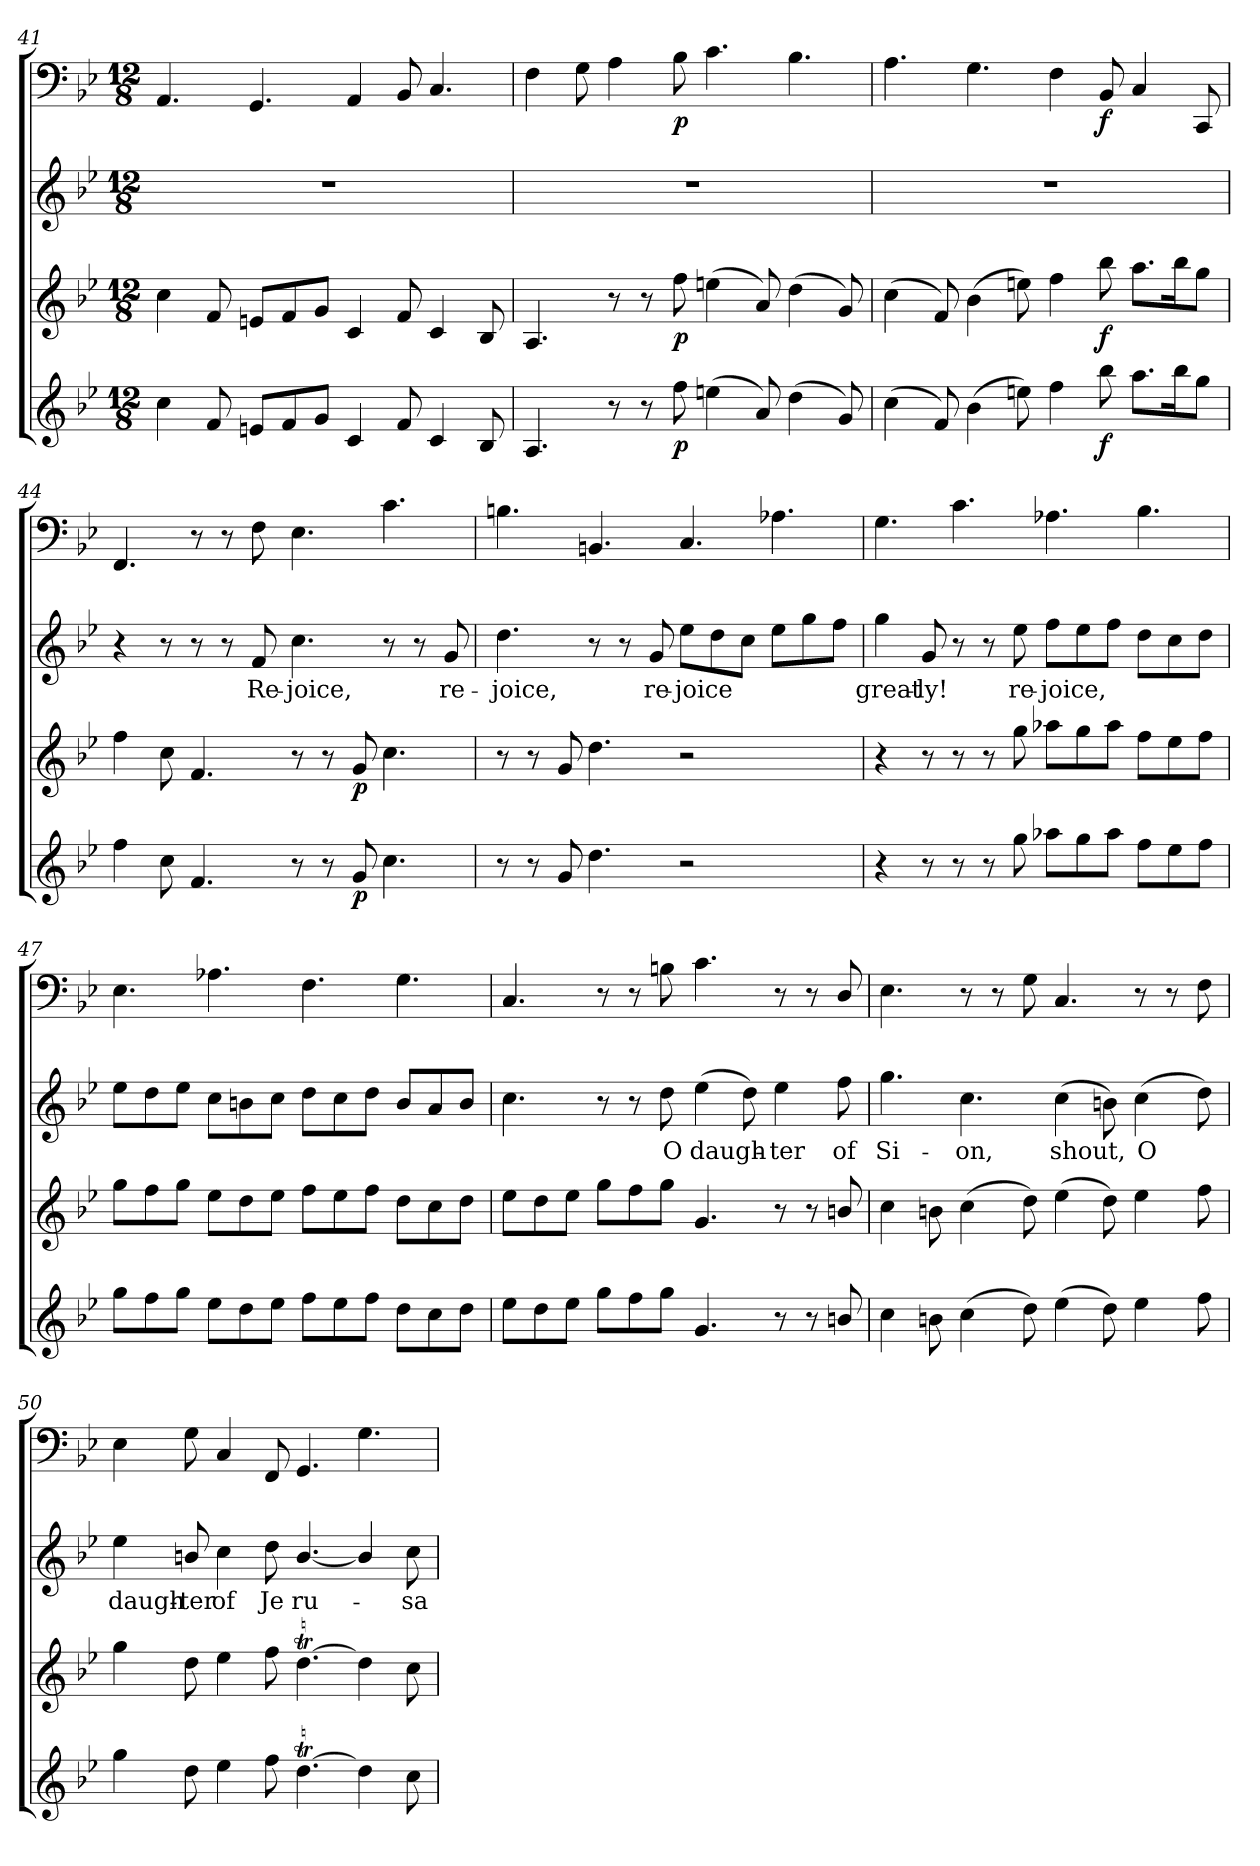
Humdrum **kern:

**kern	**dynam	**kern	**dynam	**kern	**text	**kern	**dynam
*part4	*part4	*part3	*part3	*part2	*part2	*part1	*part1
*staff4	*staff4	*staff3	*staff3	*staff2	*staff2	*staff1	*staff1
*clefG2	*	*clefG2	*	*clefG2	*	*clefF4	*
*k[b-e-]	*	*k[b-e-]	*	*k[b-e-]	*	*k[b-e-]	*
*B-:	*	*B-:	*	*B-:	*	*B-:	*
*M12/8	*	*M12/8	*	*M12/8	*	*M12/8	*
=41	=41	=41	=41	=41	=41	=41	=41
4cc\	.	4cc\	.	1.r	.	4.AA/	.
8f/	.	8f/	.	.	.	.	.
8en/L	.	8en/L	.	.	.	4.GG/	.
8f/	.	8f/	.	.	.	.	.
8g/J	.	8g/J	.	.	.	.	.
4c/	.	4c/	.	.	.	4AA/	.
8f/	.	8f/	.	.	.	8BB-/	.
4c/	.	4c/	.	.	.	4.C/	.
8B-/	.	8B-/	.	.	.	.	.
=42	=42	=42	=42	=42	=42	=42	=42
4.A/	.	4.A/	.	1.r	.	4F\	.
.	.	.	.	.	.	8G\	.
8r	.	8r	.	.	.	4A\	.
8r	.	8r	.	.	.	.	.
8ff\	p	8ff\	p	.	.	8B-\	p
(4een\	.	(4een\	.	.	.	4.c\	.
8a/)	.	8a/)	.	.	.	.	.
(4dd\	.	(4dd\	.	.	.	4.B-\	.
8g/)	.	8g/)	.	.	.	.	.
=43	=43	=43	=43	=43	=43	=43	=43
(4cc\	.	(4cc\	.	1.r	.	4.A\	.
8f/)	.	8f/)	.	.	.	.	.
(4b-\	.	(4b-\	.	.	.	4.G\	.
8een\)	.	8een\)	.	.	.	.	.
4ff\	.	4ff\	.	.	.	4F\	.
8bb-\	f	8bb-\	f	.	.	8BB-/	f
8.aa\L	.	8.aa\L	.	.	.	4C/	.
16bb-\K	.	16bb-\K	.	.	.	.	.
8gg\J	.	8gg\J	.	.	.	8CC/	.
=44	=44	=44	=44	=44	=44	=44	=44
4ff\	.	4ff\	.	4r	.	4.FF/	.
8cc\	.	8cc\	.	8r	.	.	.
4.f/	.	4.f/	.	8r	.	8r	.
.	.	.	.	8r	.	8r	.
.	.	.	.	8f/	Re-	8F\	.
8r	.	8r	.	4.cc\	-joice,	4.E-\	.
8r	.	8r	.	.	.	.	.
8g/	p	8g/	p	.	.	.	.
4.cc\	.	4.cc\	.	8r	.	4.c\	.
.	.	.	.	8r	.	.	.
.	.	.	.	8g/	re-	.	.
=45	=45	=45	=45	=45	=45	=45	=45
8r	.	8r	.	4.dd\	-joice,	4.Bn\	.
8r	.	8r	.	.	.	.	.
8g/	.	8g/	.	.	.	.	.
4.dd\	.	4.dd\	.	8r	.	4.BBn/	.
.	.	.	.	8r	.	.	.
.	.	.	.	8g/	re-	.	.
2r	.	2r	.	8ee-\L	-joice	4.C/	.
.	.	.	.	8dd\	.	.	.
.	.	.	.	8cc\J	.	.	.
.	.	.	.	8ee-\L	.	4.A-X\	.
4ryy	.	4ryy	.	8gg\	.	.	.
.	.	.	.	8ff\J	.	.	.
=46	=46	=46	=46	=46	=46	=46	=46
4r	.	4r	.	4gg\	great-	4.G\	.
8r	.	8r	.	8g/	-ly!	.	.
8r	.	8r	.	8r	.	4.c\	.
8r	.	8r	.	8r	.	.	.
8gg\	.	8gg\	.	8ee-\	re-	.	.
8aa-X\L	.	8aa-X\L	.	8ff\L	-joice,	4.A-X\	.
8gg\	.	8gg\	.	8ee-\	.	.	.
8aa-\J	.	8aa-\J	.	8ff\J	.	.	.
8ff\L	.	8ff\L	.	8dd\L	.	4.B-\	.
8ee-\	.	8ee-\	.	8cc\	.	.	.
8ff\J	.	8ff\J	.	8dd\J	.	.	.
=47	=47	=47	=47	=47	=47	=47	=47
8gg\L	.	8gg\L	.	8ee-\L	.	4.E-\	.
8ff\	.	8ff\	.	8dd\	.	.	.
8gg\J	.	8gg\J	.	8ee-\J	.	.	.
8ee-\L	.	8ee-\L	.	8cc\L	.	4.A-X\	.
8dd\	.	8dd\	.	8bn\	.	.	.
8ee-\J	.	8ee-\J	.	8cc\J	.	.	.
8ff\L	.	8ff\L	.	8dd\L	.	4.F\	.
8ee-\	.	8ee-\	.	8cc\	.	.	.
8ff\J	.	8ff\J	.	8dd\J	.	.	.
8dd\L	.	8dd\L	.	8b/L	.	4.G\	.
8cc\	.	8cc\	.	8a/	.	.	.
8dd\J	.	8dd\J	.	8b/J	.	.	.
=48	=48	=48	=48	=48	=48	=48	=48
8ee-\L	.	8ee-\L	.	4.cc\	.	4.C/	.
8dd\	.	8dd\	.	.	.	.	.
8ee-\J	.	8ee-\J	.	.	.	.	.
8gg\L	.	8gg\L	.	8r	.	8r	.
8ff\	.	8ff\	.	8r	.	8r	.
8gg\J	.	8gg\J	.	8dd\	O	8Bn\	.
4.g/	.	4.g/	.	(4ee-\	daugh-	4.c\	.
.	.	.	.	8dd\)	.	.	.
8r	.	8r	.	4ee-\	-ter	8r	.
8r	.	8r	.	.	.	8r	.
8bn/	.	8bn/	.	8ff\	of	8D/	.
=49	=49	=49	=49	=49	=49	=49	=49
4cc\	.	4cc\	.	4.gg\	Si-	4.E-\	.
8bn\	.	8bn\	.	.	.	.	.
(4cc\	.	(4cc\	.	4.cc\	-on,	8r	.
.	.	.	.	.	.	8r	.
8dd\)	.	8dd\)	.	.	.	8G\	.
(4ee-\	.	(4ee-\	.	(4cc\	shout,	4.C/	.
8dd\)	.	8dd\)	.	8bn\)	.	.	.
4ee-\	.	4ee-\	.	(4cc\	O	8r	.
.	.	.	.	.	.	8r	.
8ff\	.	8ff\	.	8dd\)	.	8F\	.
=50	=50	=50	=50	=50	=50	=50	=50
4gg\	.	4gg\	.	4ee-\	daugh-	4E-\	.
8dd\	.	8dd\	.	8bn/	-ter	8G\	.
4ee-\	.	4ee-\	.	4cc\	of	4C/	.
8ff\	.	8ff\	.	8dd\	Je	8FF/	.
[4.ddT\	.	[4.ddT\	.	[4.b/	ru-	4.GG/	.
4dd\]	.	4dd\]	.	4b/]	.	4.G\	.
8cc\	.	8cc\	.	8cc\	-sa-	.	.
=	=	=	=	=	=	=	=
*-	*-	*-	*-	*-	*-	*-	*-
